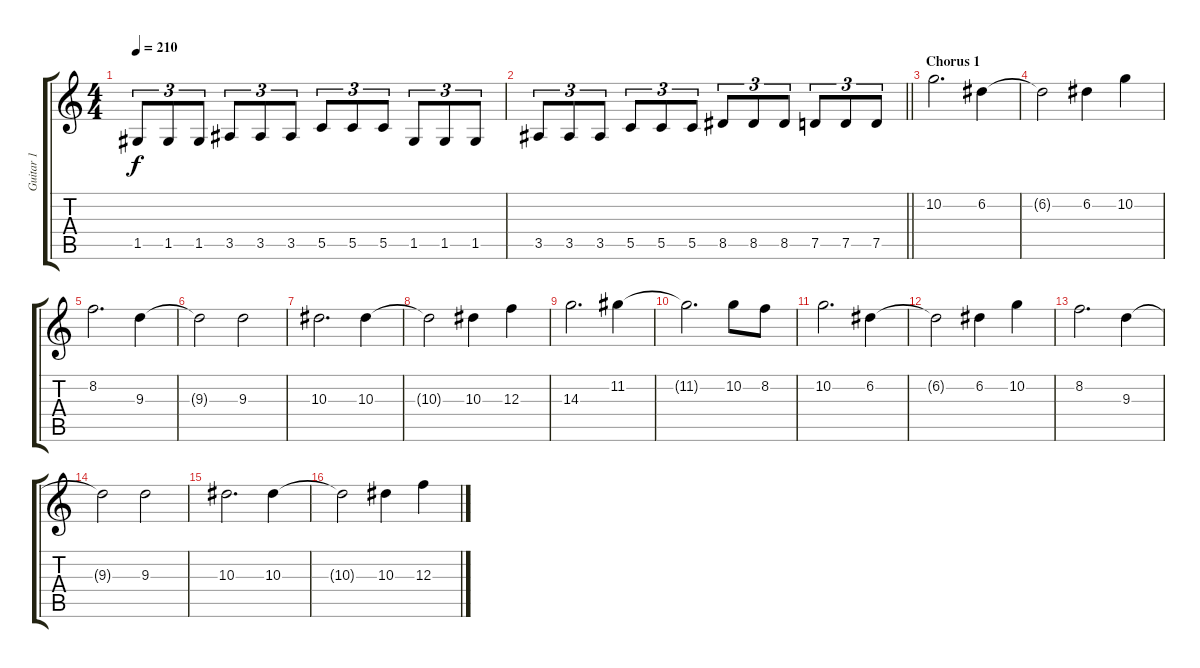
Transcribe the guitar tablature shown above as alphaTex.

\track ("Guitar 1" "Guitar 1") {instrument distortionguitar}
\staff {score tabs}
\tuning (D4 A3 F3 C3 G2 C2) {hide}
\ts (4 4)
\tempo 210
\clef g2
\ks c
1.5.8{tu (3 2) dy f} 1.5.8{tu (3 2)} 1.5.8{tu (3 2)} 3.5.8{tu (3 2)} 3.5.8{tu (3 2)} 3.5.8{tu (3 2)} 5.5.8{tu (3 2)} 5.5.8{tu (3 2)} 5.5.8{tu (3 2)} 1.5.8{tu (3 2)} 1.5.8{tu (3 2)} 1.5.8{tu (3 2)} |
\barLineRight lightlight
3.5.8{tu (3 2)} 3.5.8{tu (3 2)} 3.5.8{tu (3 2)} 5.5.8{tu (3 2)} 5.5.8{tu (3 2)} 5.5.8{tu (3 2)} 8.5.8{tu (3 2)} 8.5.8{tu (3 2)} 8.5.8{tu (3 2)} 7.5.8{tu (3 2)} 7.5.8{tu (3 2)} 7.5.8{tu (3 2)} |
\section ("" "Chorus 1")
10.2.2{d} 6.2.4 |
6.2{t}.2 6.2.4 10.2.4 |
8.2.2{d} 9.3.4 |
9.3{t}.2 9.3.2 |
10.3.2{d} 10.3.4 |
10.3{t}.2 10.3.4 12.3.4 |
14.3.2{d} 11.2.4 |
11.2{t}.2{d} 10.2.8 8.2.8 |
10.2.2{d} 6.2.4 |
6.2{t}.2 6.2.4 10.2.4 |
8.2.2{d} 9.3.4 |
9.3{t}.2 9.3.2 |
10.3.2{d} 10.3.4 |
10.3{t}.2 10.3.4 12.3.4
